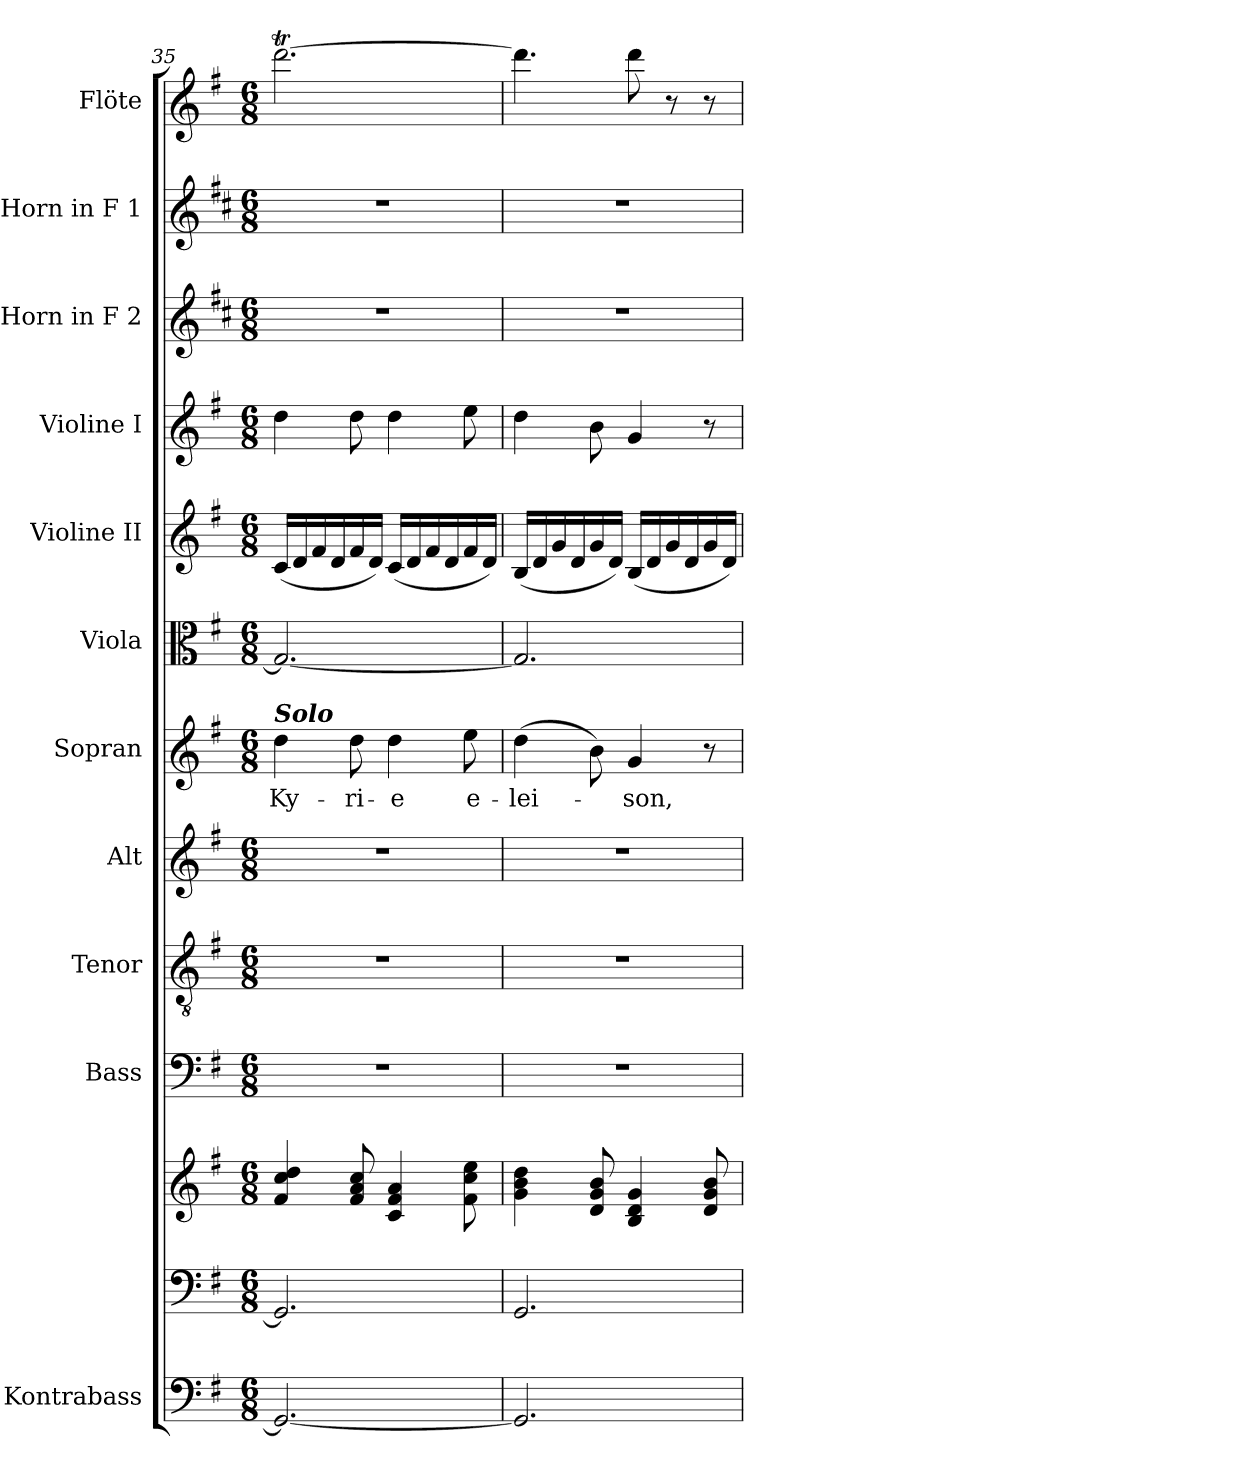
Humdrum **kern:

**kern	**kern	**kern	**kern	**kern	**kern	**kern	**text	**kern	**kern	**kern	**kern	**kern	**kern
*part12	*part11	*part11	*part10	*part9	*part8	*part7	*part7	*part6	*part5	*part4	*part3	*part2	*part1
*staff13	*staff12	*staff11	*staff10	*staff9	*staff8	*staff7	*staff7	*staff6	*staff5	*staff4	*staff3	*staff2	*staff1
*I"Kontrabass	*	*	*I"Bass	*I"Tenor	*I"Alt	*I"Sopran	*	*I"Viola	*I"Violine II	*I"Violine I	*I"Horn in F 2	*I"Horn in F 1	*I"Flöte
*I'Kb.	*	*	*I'B.	*I'T.	*I'A.	*I'S.	*	*I'Vla.	*I'Vl. II	*I'Vl. I	*	*	*I'Fl.
!!LO:PB:g=z
*clefF4	*clefF4	*clefG2	*clefF4	*clefGv2	*clefG2	*clefG2	*	*clefC3	*clefG2	*clefG2	*clefG2	*clefG2	*clefG2
*ITrd7c12	*	*	*	*	*	*	*	*	*	*	*ITrd4c7	*ITrd4c7	*
*k[f#]	*k[f#]	*k[f#]	*k[f#]	*k[f#]	*k[f#]	*k[f#]	*	*k[f#]	*k[f#]	*k[f#]	*k[f#]	*k[f#]	*k[f#]
*G:	*G:	*G:	*G:	*G:	*G:	*G:	*	*G:	*G:	*G:	*G:	*G:	*G:
*M6/8	*M6/8	*M6/8	*M6/8	*M6/8	*M6/8	*M6/8	*	*M6/8	*M6/8	*M6/8	*M6/8	*M6/8	*M6/8
=35	=35	=35	=35	=35	=35	=35	=35	=35	=35	=35	=35	=35	=35
!	!	!	!	!	!	!LO:TX:a:Bi:t=Solo	!	!	!	!	!	!	!
!	!	!	!	!	!	!	!LO:LY:b	!	!	!	!	!	!
2.GGG/_	2.GG/]	4f#/ 4cc/ 4dd/	2.r	2.r	2.r	4dd\	Ky-	2.G/_	(<16c/LL	4dd\	2.r	2.r	[2.dddT\
.	.	.	.	.	.	.	.	.	16d/	.	.	.	.
.	.	.	.	.	.	.	.	.	16f#/	.	.	.	.
.	.	.	.	.	.	.	.	.	16d/	.	.	.	.
!	!	!	!	!	!	!	!LO:LY:b	!	!	!	!	!	!
.	.	8f#/ 8a/ 8cc/	.	.	.	8dd\	-ri-	.	16f#/	8dd\	.	.	.
.	.	.	.	.	.	.	.	.	16d/JJ)	.	.	.	.
!	!	!	!	!	!	!	!LO:LY:b	!	!	!	!	!	!
.	.	4c/ 4f#/ 4a/	.	.	.	4dd\	-e	.	(<16c/LL	4dd\	.	.	.
.	.	.	.	.	.	.	.	.	16d/	.	.	.	.
.	.	.	.	.	.	.	.	.	16f#/	.	.	.	.
.	.	.	.	.	.	.	.	.	16d/	.	.	.	.
!	!	!	!	!	!	!	!LO:LY:b	!	!	!	!	!	!
.	.	8f#\ 8cc\ 8ee\	.	.	.	8ee\	e-	.	16f#/	8ee\	.	.	.
.	.	.	.	.	.	.	.	.	16d/JJ)	.	.	.	.
=36	=36	=36	=36	=36	=36	=36	=36	=36	=36	=36	=36	=36	=36
!	!	!	!	!	!	!	!LO:LY:b	!	!	!	!	!	!
2.GGG/]	2.GG/	4g\ 4b\ 4dd\	2.r	2.r	2.r	(>4dd\	-lei-	2.G/]	(<16B/LL	4dd\	2.r	2.r	4.ddd\]
.	.	.	.	.	.	.	.	.	16d/	.	.	.	.
.	.	.	.	.	.	.	.	.	16g/	.	.	.	.
.	.	.	.	.	.	.	.	.	16d/	.	.	.	.
.	.	8d/ 8g/ 8b/	.	.	.	8b\)	.	.	16g/	8b\	.	.	.
.	.	.	.	.	.	.	.	.	16d/JJ)	.	.	.	.
!	!	!	!	!	!	!	!LO:LY:b	!	!	!	!	!	!
.	.	4B/ 4d/ 4g/	.	.	.	4g/	-son,	.	(<16B/LL	4g/	.	.	8dddTTT\
.	.	.	.	.	.	.	.	.	16d/	.	.	.	.
.	.	.	.	.	.	.	.	.	16g/	.	.	.	8r
.	.	.	.	.	.	.	.	.	16d/	.	.	.	.
.	.	8d/ 8g/ 8b/	.	.	.	8r	.	.	16g/	8r	.	.	8r
.	.	.	.	.	.	.	.	.	16d/JJ)	.	.	.	.
=	=	=	=	=	=	=	=	=	=	=	=	=	=
*-	*-	*-	*-	*-	*-	*-	*-	*-	*-	*-	*-	*-	*-
